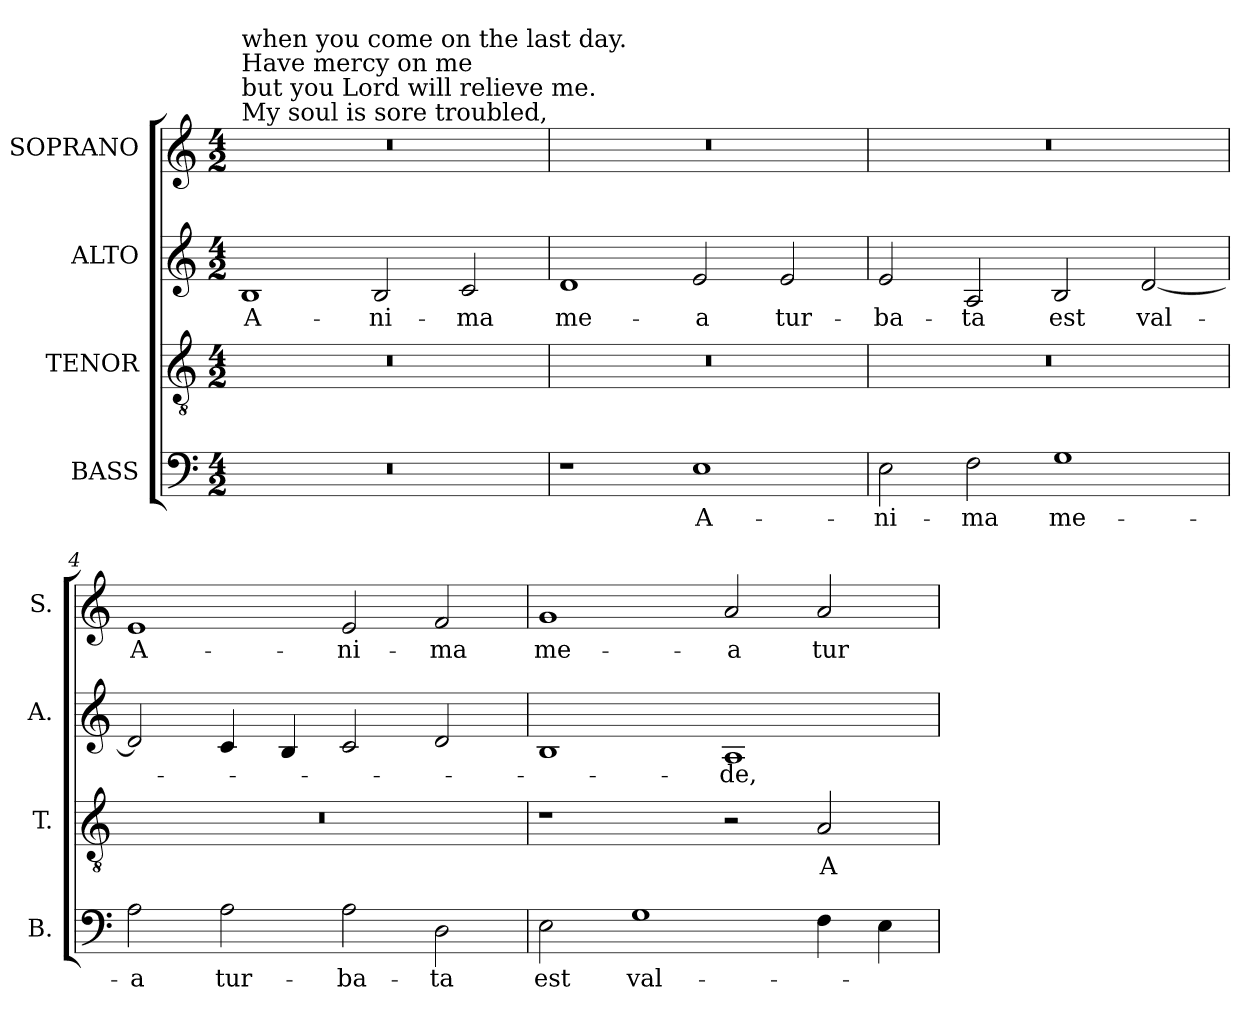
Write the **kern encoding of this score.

**kern	**text	**kern	**text	**kern	**text	**kern	**text
*part4	*part4	*part3	*part3	*part2	*part2	*part1	*part1
*staff4	*staff4	*staff3	*staff3	*staff2	*staff2	*staff1	*staff1
*I"BASS	*	*I"TENOR	*	*I"ALTO	*	*I"SOPRANO	*
*I'B.	*	*I'T.	*	*I'A.	*	*I'S.	*
!!LO:PB:g=z
*clefF4	*	*clefGv2	*	*clefG2	*	*clefG2	*
*	*	*ITrd7c12	*	*	*	*	*
*k[]	*	*k[]	*	*k[]	*	*k[]	*
*a:	*	*a:	*	*a:	*	*a:	*
*M4/2	*	*M4/2	*	*M4/2	*	*M4/2	*
*MM184	*	*MM184	*	*MM184	*	*MM184	*
=1	=1	=1	=1	=1	=1	=1	=1
!LO:N:vis=1	!	!LO:N:vis=1	!	!	!	!	!
!	!	!	!	!	!	!LO:TX:a:t=My soul is sore troubled,	!
!	!	!	!	!	!	!LO:TX:t=but you Lord will relieve me.	!
!	!	!	!	!	!	!LO:TX:t=Have mercy on me	!
!	!	!	!	!	!	!LO:TX:t=when you come on the last day.	!
!	!	!	!	!	!LO:LY:b:color=#000000	!LO:N:vis=1	!
0r	.	0r	.	1Bi	A-	0r	.
!	!	!	!	!	!LO:LY:b:color=#000000	!	!
.	.	.	.	2Bi/	-ni-	.	.
!	!	!	!	!	!LO:LY:b:color=#000000	!	!
.	.	.	.	2ci/	-ma	.	.
=2	=2	=2	=2	=2	=2	=2	=2
!	!	!LO:N:vis=1	!	!	!	!	!
!	!	!	!	!	!LO:LY:b:color=#000000	!LO:N:vis=1	!
1r	.	0r	.	1di	me-	0r	.
!	!LO:LY:b:color=#000000	!	!	!	!	!	!
!	!	!	!	!	!LO:LY:b:color=#000000	!	!
1Ei	A-	.	.	2ei/	-a	.	.
!	!	!	!	!	!LO:LY:b:color=#000000	!	!
.	.	.	.	2ei/	tur-	.	.
=3	=3	=3	=3	=3	=3	=3	=3
!	!LO:LY:b:color=#000000	!LO:N:vis=1	!	!	!	!	!
!	!	!	!	!	!LO:LY:b:color=#000000	!LO:N:vis=1	!
2Ei\	-ni-	0r	.	2ei/	-ba-	0r	.
!	!LO:LY:b:color=#000000	!	!	!	!	!	!
!	!	!	!	!	!LO:LY:b:color=#000000	!	!
2Fi\	-ma	.	.	2Ai/	-ta	.	.
!	!LO:LY:b:color=#000000	!	!	!	!	!	!
!	!	!	!	!	!LO:LY:b:color=#000000	!	!
1Gi	me-	.	.	2Bi/	est	.	.
!	!	!	!	!	!LO:LY:b:color=#000000	!	!
.	.	.	.	[2di/	val-	.	.
=4	=4	=4	=4	=4	=4	=4	=4
!	!LO:LY:b:color=#000000	!LO:N:vis=1	!	!	!	!	!
!	!	!	!	!	!	!	!LO:LY:b:color=#000000
2Ai\	-a	0r	.	2di/]	.	1ei	A-
!	!LO:LY:b:color=#000000	!	!	!	!	!	!
2Ai\	tur-	.	.	4ci/	.	.	.
.	.	.	.	4Bi/	.	.	.
!	!LO:LY:b:color=#000000	!	!	!	!	!	!
!	!	!	!	!	!	!	!LO:LY:b:color=#000000
2Ai\	-ba-	.	.	2ci/	.	2ei/	-ni-
!	!LO:LY:b:color=#000000	!	!	!	!	!	!
!	!	!	!	!	!	!	!LO:LY:b:color=#000000
2Di\	-ta	.	.	2di/	.	2fi/	-ma
=5	=5	=5	=5	=5	=5	=5	=5
!	!LO:LY:b:color=#000000	!	!	!	!	!	!
!	!	!	!	!	!	!	!LO:LY:b:color=#000000
2Ei\	est	1r	.	1Bi	.	1gi	me-
!	!LO:LY:b:color=#000000	!	!	!	!	!	!
1Gi	val-	.	.	.	.	.	.
!	!	!	!	!	!LO:LY:b:color=#000000	!	!
!	!	!	!	!	!	!	!LO:LY:b:color=#000000
.	.	2r	.	1Ai	-de,	2ai/	-a
!	!	!	!LO:LY:b:color=#000000	!	!	!	!
!	!	!	!	!	!	!	!LO:LY:b:color=#000000
4Fi\	.	2AAi/	A-	.	.	2ai/	tur-
4Ei\	.	.	.	.	.	.	.
=	=	=	=	=	=	=	=
*-	*-	*-	*-	*-	*-	*-	*-
